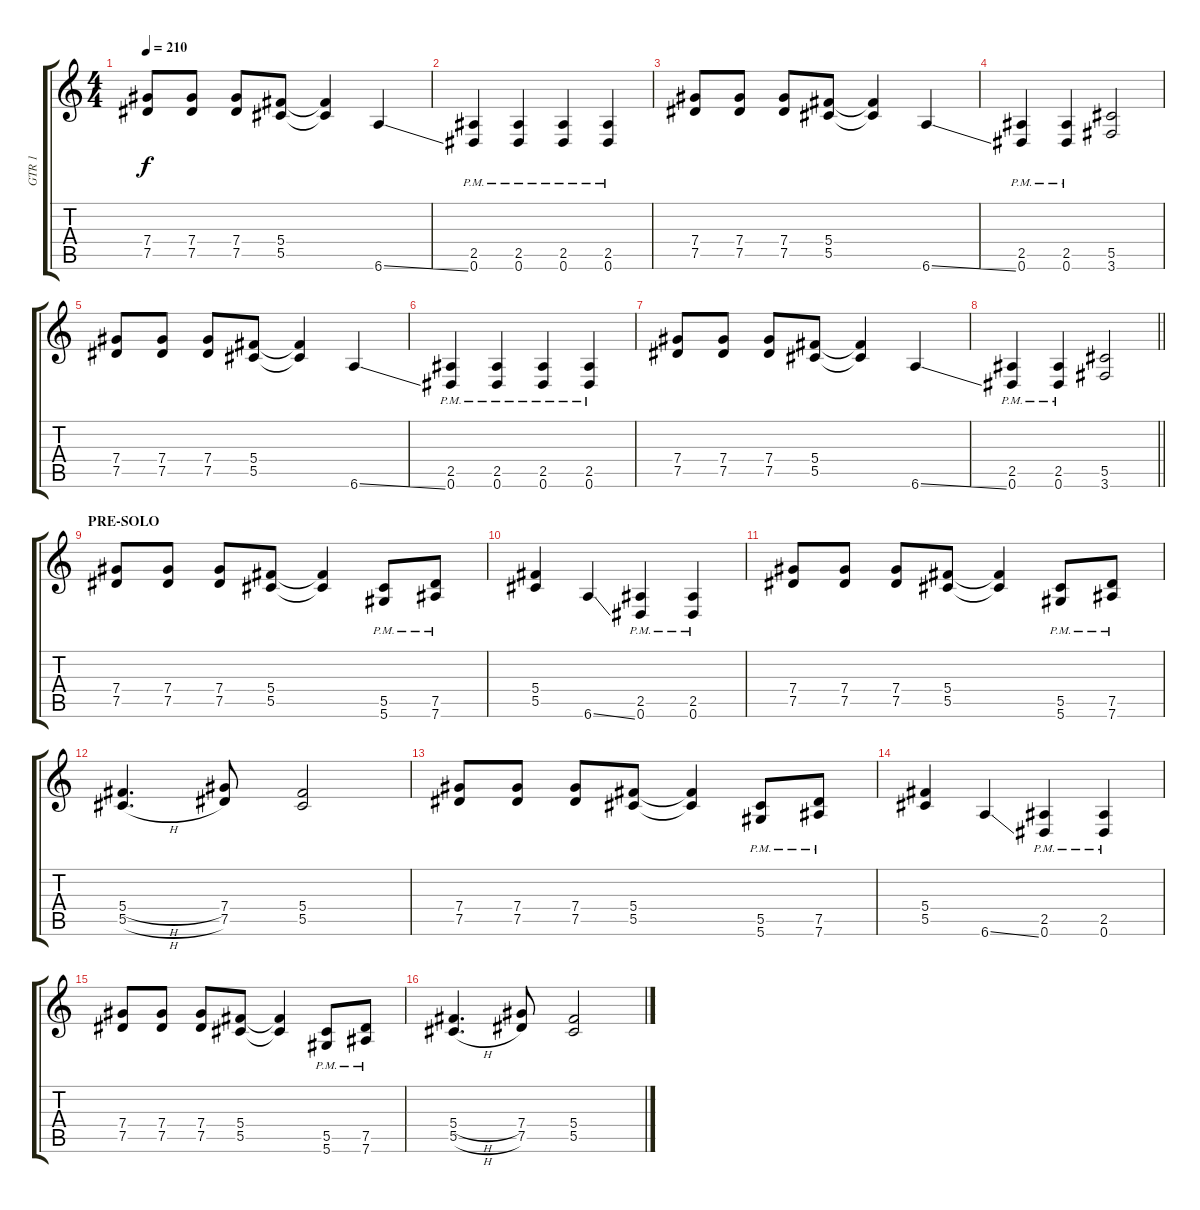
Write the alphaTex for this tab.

\track ("GTR 1" "GTR 1") {instrument distortionguitar}
\staff {score tabs}
\tuning (Eb4 Bb3 Gb3 Db3 Ab2 Eb2) {hide}
\ts (4 4)
\tempo 210
\clef g2
\ks c
(7.4 7.5).8{dy f} (7.4 7.5).8 (7.4 7.5).8 (5.4 5.5).8 (5.4{t} 5.5{t}).4 6.6{ss}.4 |
(2.5{pm} 0.6{pm}).4 (2.5{pm} 0.6{pm}).4 (2.5{pm} 0.6{pm}).4 (2.5{pm} 0.6{pm}).4 |
(7.4 7.5).8 (7.4 7.5).8 (7.4 7.5).8 (5.4 5.5).8 (5.4{t} 5.5{t}).4 6.6{ss}.4 |
(2.5{pm} 0.6{pm}).4 (2.5{pm} 0.6{pm}).4 (5.5 3.6).2 |
(7.4 7.5).8 (7.4 7.5).8 (7.4 7.5).8 (5.4 5.5).8 (5.4{t} 5.5{t}).4 6.6{ss}.4 |
(2.5{pm} 0.6{pm}).4 (2.5{pm} 0.6{pm}).4 (2.5{pm} 0.6{pm}).4 (2.5{pm} 0.6{pm}).4 |
(7.4 7.5).8 (7.4 7.5).8 (7.4 7.5).8 (5.4 5.5).8 (5.4{t} 5.5{t}).4 6.6{ss}.4 |
\barLineRight lightlight
(2.5{pm} 0.6{pm}).4 (2.5{pm} 0.6{pm}).4 (5.5 3.6).2 |
\section ("" "PRE-SOLO")
(7.4 7.5).8 (7.4 7.5).8 (7.4 7.5).8 (5.4 5.5).8 (5.4{t} 5.5{t}).4 (5.5{pm} 5.6{pm}).8 (7.5{pm} 7.6{pm}).8 |
(5.4 5.5).4 6.6{ss}.4 (2.5{pm} 0.6{pm}).4 (2.5{pm} 0.6{pm}).4 |
(7.4 7.5).8 (7.4 7.5).8 (7.4 7.5).8 (5.4 5.5).8 (5.4{t} 5.5{t}).4 (5.5{pm} 5.6{pm}).8 (7.5{pm} 7.6{pm}).8 |
(5.4{h} 5.5{h}).4{d} (7.4 7.5).8 (5.4 5.5).2 |
(7.4 7.5).8 (7.4 7.5).8 (7.4 7.5).8 (5.4 5.5).8 (5.4{t} 5.5{t}).4 (5.5{pm} 5.6{pm}).8 (7.5{pm} 7.6{pm}).8 |
(5.4 5.5).4 6.6{ss}.4 (2.5{pm} 0.6{pm}).4 (2.5{pm} 0.6{pm}).4 |
(7.4 7.5).8 (7.4 7.5).8 (7.4 7.5).8 (5.4 5.5).8 (5.4{t} 5.5{t}).4 (5.5{pm} 5.6{pm}).8 (7.5{pm} 7.6{pm}).8 |
(5.4{h} 5.5{h}).4{d} (7.4 7.5).8 (5.4 5.5).2
